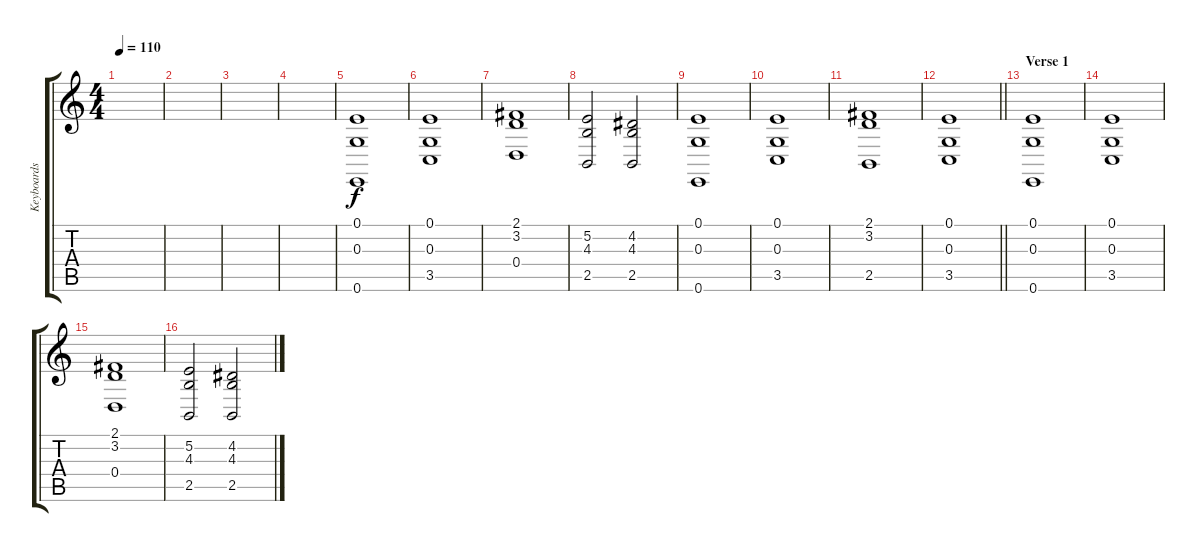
\track ("Keyboards" "Keyboards") {instrument stringensemble1}
\staff {score tabs}
\tuning (E4 B3 G3 D3 A2 E2) {hide}
\ts (4 4)
\tempo 110
\clef g2
\ks c
|
|
|
|
(0.1 0.3 0.6).1 |
(0.1 0.3 3.5).1 |
(2.1 3.2 0.4).1 |
(5.2 4.3 2.5).2 (4.2 4.3 2.5).2 |
(0.1 0.3 0.6).1 |
(0.1 0.3 3.5).1 |
(2.1 3.2 2.5).1 |
\barLineRight lightlight
(0.1 0.3 3.5).1 |
\section ("" "Verse 1")
(0.1 0.3 0.6).1 |
(0.1 0.3 3.5).1 |
(2.1 3.2 0.4).1 |
(5.2 4.3 2.5).2 (4.2 4.3 2.5).2
